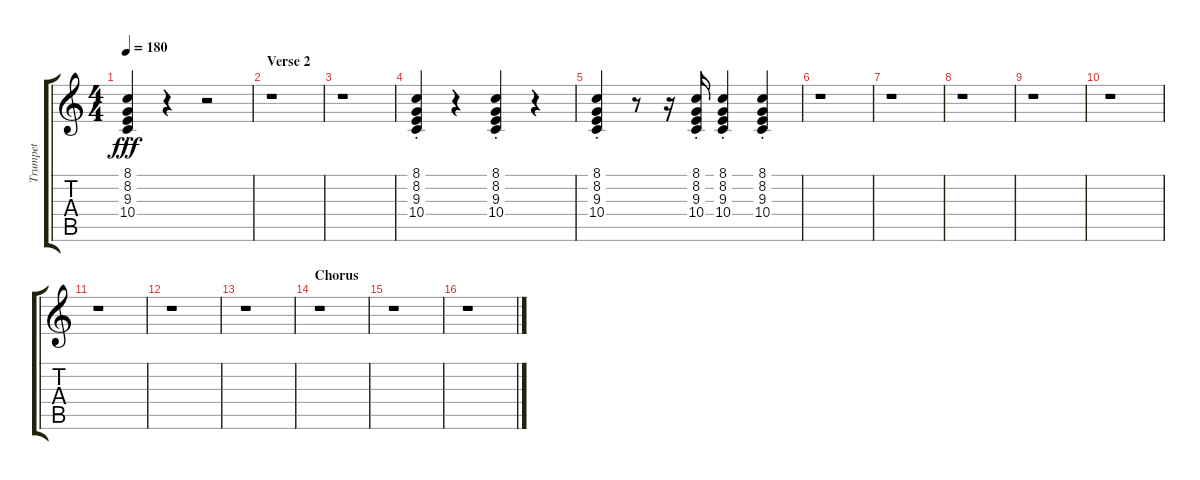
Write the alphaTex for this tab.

\track ("Trumpet" "Trumpet") {instrument trumpet}
\staff {score tabs}
\tuning (E4 B3 G3 D3 A2 E2) {hide}
\ts (4 4)
\tempo 180
\clef g2
\ks c
(8.1{st} 8.2{st} 9.3{st} 10.4{st}).4{dy fff} r.4 r.2 |
\section ("" "Verse 2")
r.1 |
r.1 |
(8.1{st} 8.2{st} 9.3{st} 10.4{st}).4 r.4 (8.1{st} 8.2{st} 9.3{st} 10.4{st}).4 r.4 |
(8.1{st} 8.2{st} 9.3{st} 10.4{st}).4 r.8 r.16 (8.1{st} 8.2{st} 9.3{st} 10.4{st}).16 (8.1{st} 8.2{st} 9.3{st} 10.4{st}).4 (8.1{st} 8.2{st} 9.3{st} 10.4{st}).4 |
r.1 |
r.1 |
r.1 |
r.1 |
r.1 |
r.1 |
r.1 |
r.1 |
\section ("" "Chorus")
r.1 |
r.1 |
r.1
